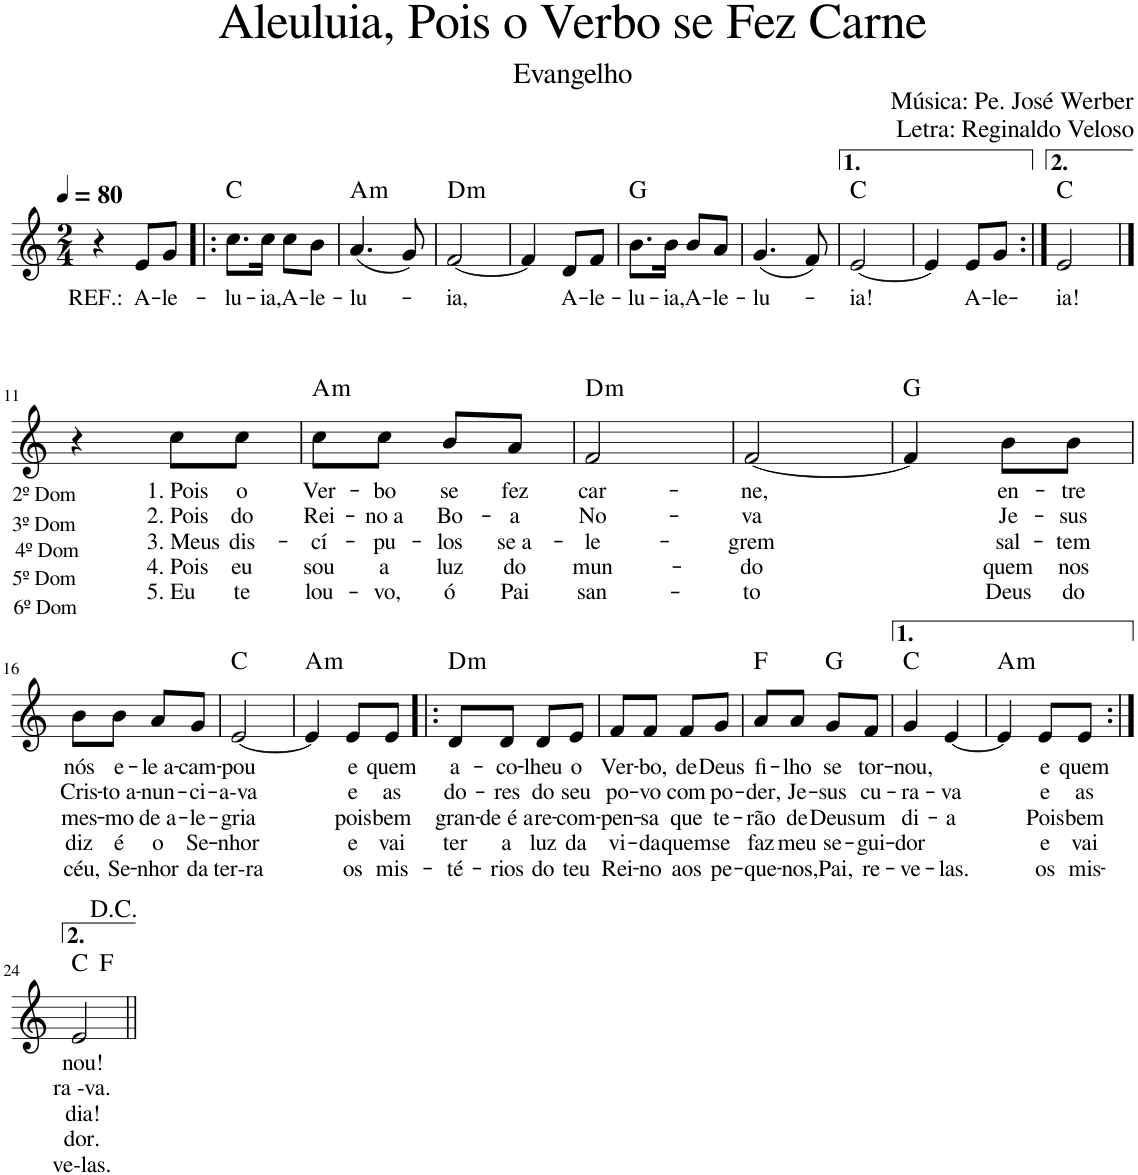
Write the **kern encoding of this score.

**kern	**text	**text	**text	**text	**text	**harte
*part1	*part1	*part1	*part1	*part1	*part1	*part1
*staff1	*staff1	*staff1	*staff1	*staff1	*staff1	*
*I"Voz	*	*	*	*	*	*
*I'Vo.	*	*	*	*	*	*
*clefG2	*	*	*	*	*	*
*k[]	*	*	*	*	*	*
*M2/4	*	*	*	*	*	*
*MM80	*	*	*	*	*	*
=1	=1	=1	=1	=1	=1	=1
!	!LO:LY:b	!	!	!	!	!
4r	REF.:	.	.	.	.	.
!	!LO:LY:b	!	!	!	!	!
8e/L	A-	.	.	.	.	.
!	!LO:LY:b	!	!	!	!	!
8g/J	-le-	.	.	.	.	.
=2!|:	=2!|:	=2!|:	=2!|:	=2!|:	=2!|:	=2!|:
!	!LO:LY:b	!	!	!	!	!
8.cc\L	-lu-	.	.	.	.	C:maj
!	!LO:LY:b	!	!	!	!	!
16cc\Jk	-ia,	.	.	.	.	.
!	!LO:LY:b	!	!	!	!	!
8cc\L	A-	.	.	.	.	.
!	!LO:LY:b	!	!	!	!	!
8b\J	-le-	.	.	.	.	.
=3	=3	=3	=3	=3	=3	=3
!	!LO:LY:b	!	!	!	!	!LO:H:kt=m
(4.a/	-lu-	.	.	.	.	A:min
8g/)	.	.	.	.	.	.
=4	=4	=4	=4	=4	=4	=4
!	!LO:LY:b	!	!	!	!	!LO:H:kt=m
[2f/	-ia,	.	.	.	.	D:min
=5	=5	=5	=5	=5	=5	=5
4f/]	.	.	.	.	.	.
!	!LO:LY:b	!	!	!	!	!
8d/L	A-	.	.	.	.	.
!	!LO:LY:b	!	!	!	!	!
8f/J	-le-	.	.	.	.	.
=6	=6	=6	=6	=6	=6	=6
!	!LO:LY:b	!	!	!	!	!
8.b\L	-lu-	.	.	.	.	G:maj
!	!LO:LY:b	!	!	!	!	!
16b\Jk	-ia,	.	.	.	.	.
!	!LO:LY:b	!	!	!	!	!
8b/L	A-	.	.	.	.	.
!	!LO:LY:b	!	!	!	!	!
8a/J	-le-	.	.	.	.	.
=7	=7	=7	=7	=7	=7	=7
!	!LO:LY:b	!	!	!	!	!
(4.g/	-lu-	.	.	.	.	.
8f/)	.	.	.	.	.	.
=8	=8	=8	=8	=8	=8	=8
!	!LO:LY:b	!	!	!	!	!
[2e/	-ia!	.	.	.	.	C:maj
=9	=9	=9	=9	=9	=9	=9
4e/]	.	.	.	.	.	.
!	!LO:LY:b	!	!	!	!	!
8e/L	A-	.	.	.	.	.
!	!LO:LY:b	!	!	!	!	!
8g/J	-le-	.	.	.	.	.
=10:|!	=10:|!	=10:|!	=10:|!	=10:|!	=10:|!	=10:|!
!	!LO:LY:b	!	!	!	!	!
2e/	-ia!	.	.	.	.	C:maj
!!LO:LB:g=z
==11	==11	==11	==11	==11	==11	==11
!LO:TX:b:t=2º Dom	!	!	!	!	!	!
!LO:TX:b:t=3º Dom	!	!	!	!	!	!
!LO:TX:b:t=4º Dom	!	!	!	!	!	!
!LO:TX:b:t=5º Dom	!	!	!	!	!	!
!LO:TX:b:t=6º Dom	!	!	!	!	!	!
4r	.	.	.	.	.	.
!	!LO:LY:b	!LO:LY:b	!LO:LY:b	!LO:LY:b	!LO:LY:b	!
8cc\L	1. Pois	2. Pois	3. Meus	4. Pois	5. Eu	.
!	!LO:LY:b	!LO:LY:b	!LO:LY:b	!LO:LY:b	!LO:LY:b	!
8cc\J	o	do	dis-	eu	te	.
=12	=12	=12	=12	=12	=12	=12
!	!LO:LY:b	!LO:LY:b	!LO:LY:b	!LO:LY:b	!LO:LY:b	!LO:H:kt=m
8cc\L	Ver-	Rei-	-cí-	sou	lou-	A:min
!	!LO:LY:b	!LO:LY:b	!LO:LY:b	!LO:LY:b	!LO:LY:b	!
8cc\J	-bo	-no a	-pu-	a	-vo,	.
!	!LO:LY:b	!LO:LY:b	!LO:LY:b	!LO:LY:b	!LO:LY:b	!
8b/L	se	Bo-	-los	luz	ó	.
!	!LO:LY:b	!LO:LY:b	!LO:LY:b	!LO:LY:b	!LO:LY:b	!
8a/J	fez	-a	se a-	do	Pai	.
=13	=13	=13	=13	=13	=13	=13
!	!LO:LY:b	!LO:LY:b	!LO:LY:b	!LO:LY:b	!LO:LY:b	!LO:H:kt=m
2f/	car-	No-	-le-	mun-	san-	D:min
=14	=14	=14	=14	=14	=14	=14
!	!LO:LY:b	!LO:LY:b	!LO:LY:b	!LO:LY:b	!LO:LY:b	!
[2f/	-ne,	-va	-grem	-do	-to	.
=15	=15	=15	=15	=15	=15	=15
4f/]	.	.	.	.	.	G:maj
!	!LO:LY:b	!LO:LY:b	!LO:LY:b	!LO:LY:b	!LO:LY:b	!
8b\L	en-	Je-	sal-	quem	Deus	.
!	!LO:LY:b	!LO:LY:b	!LO:LY:b	!LO:LY:b	!LO:LY:b	!
8b\J	-tre	-sus	-tem	nos	do	.
!!LO:LB:g=z
=16	=16	=16	=16	=16	=16	=16
!	!LO:LY:b	!LO:LY:b	!LO:LY:b	!LO:LY:b	!LO:LY:b	!
8b\L	nós	Cris-	mes-	diz	céu,	.
!	!LO:LY:b	!LO:LY:b	!LO:LY:b	!LO:LY:b	!LO:LY:b	!
8b\J	e-	-to a-	-mo	é	Se-	.
!	!LO:LY:b	!LO:LY:b	!LO:LY:b	!LO:LY:b	!LO:LY:b	!
8a/L	-le a-	-nun-	de a-	o	-nhor	.
!	!LO:LY:b	!LO:LY:b	!LO:LY:b	!LO:LY:b	!LO:LY:b	!
8g/J	-cam-	-ci-	-le-	Se-	da	.
=17	=17	=17	=17	=17	=17	=17
!	!LO:LY:b	!LO:LY:b	!LO:LY:b	!LO:LY:b	!LO:LY:b	!
[2e/	-pou	-a-va	-gria	-nhor	ter-ra	C:maj
=18	=18	=18	=18	=18	=18	=18
!	!	!	!	!	!	!LO:H:kt=m
4e/]	.	.	.	.	.	A:min
!	!LO:LY:b	!LO:LY:b	!LO:LY:b	!LO:LY:b	!LO:LY:b	!
8e/L	e	e	pois	e	os	.
!	!LO:LY:b	!LO:LY:b	!LO:LY:b	!LO:LY:b	!LO:LY:b	!
8e/J	quem	as	bem	vai	mis-	.
=19!|:	=19!|:	=19!|:	=19!|:	=19!|:	=19!|:	=19!|:
!	!LO:LY:b	!LO:LY:b	!LO:LY:b	!LO:LY:b	!LO:LY:b	!LO:H:kt=m
8d/L	a-	do-	gran-	ter	-té-	D:min
!	!LO:LY:b	!LO:LY:b	!LO:LY:b	!LO:LY:b	!LO:LY:b	!
8d/J	-co-	-res	-de é a	a	-rios	.
!	!LO:LY:b	!LO:LY:b	!LO:LY:b	!LO:LY:b	!LO:LY:b	!
8d/L	-lheu	do	re-	luz	do	.
!	!LO:LY:b	!LO:LY:b	!LO:LY:b	!LO:LY:b	!LO:LY:b	!
8e/J	o	seu	-com-	da	teu	.
=20	=20	=20	=20	=20	=20	=20
!	!LO:LY:b	!LO:LY:b	!LO:LY:b	!LO:LY:b	!LO:LY:b	!
8f/L	Ver-	po-	-pen-	vi-	Rei-	.
!	!LO:LY:b	!LO:LY:b	!LO:LY:b	!LO:LY:b	!LO:LY:b	!
8f/J	-bo,	-vo	-sa	-da	-no	.
!	!LO:LY:b	!LO:LY:b	!LO:LY:b	!LO:LY:b	!LO:LY:b	!
8f/L	de	com	que	quem	aos	.
!	!LO:LY:b	!LO:LY:b	!LO:LY:b	!LO:LY:b	!LO:LY:b	!
8g/J	Deus	po-	te-	se	pe-	.
=21	=21	=21	=21	=21	=21	=21
!	!LO:LY:b	!LO:LY:b	!LO:LY:b	!LO:LY:b	!LO:LY:b	!
8a/L	fi-	-der,	-rão	faz	-que-	F:maj
!	!LO:LY:b	!LO:LY:b	!LO:LY:b	!LO:LY:b	!LO:LY:b	!
8a/J	-lho	Je-	de	meu	-nos,	.
!	!LO:LY:b	!LO:LY:b	!LO:LY:b	!LO:LY:b	!LO:LY:b	!
8g/L	se	-sus	Deus	se-	Pai,	G:maj
!	!LO:LY:b	!LO:LY:b	!LO:LY:b	!LO:LY:b	!LO:LY:b	!
8f/J	tor-	cu-	um	-gui-	re-	.
=22	=22	=22	=22	=22	=22	=22
!	!LO:LY:b	!LO:LY:b	!LO:LY:b	!LO:LY:b	!LO:LY:b	!
4g/	-nou,	-ra-	di-	-dor	-ve-	C:maj
!	!	!LO:LY:b	!LO:LY:b	!	!LO:LY:b	!
[4e/	.	-va	-a	.	-las.	.
=23	=23	=23	=23	=23	=23	=23
!	!	!	!	!	!	!LO:H:kt=m
4e/]	.	.	.	.	.	A:min
!	!LO:LY:b	!LO:LY:b	!LO:LY:b	!LO:LY:b	!LO:LY:b	!
8e/L	e	e	Pois	e	os	.
!	!LO:LY:b	!LO:LY:b	!LO:LY:b	!LO:LY:b	!LO:LY:b	!
8e/J	quem	as	bem	vai	mis-	.
!!LO:LB:g=z
=24:|!	=24:|!	=24:|!	=24:|!	=24:|!	=24:|!	=24:|!
!	!LO:LY:b	!LO:LY:b	!LO:LY:b	!LO:LY:b	!LO:LY:b	!
*^	*	*	*	*	*	*
2e/	4ryy	nou!	ra -va.	dia!	dor.	-ve-las.	C:maj
.	4ryy	.	.	.	.	.	F:maj
*v	*v	*	*	*	*	*	*
=||	=||	=||	=||	=||	=||	=||
*-	*-	*-	*-	*-	*-	*-
